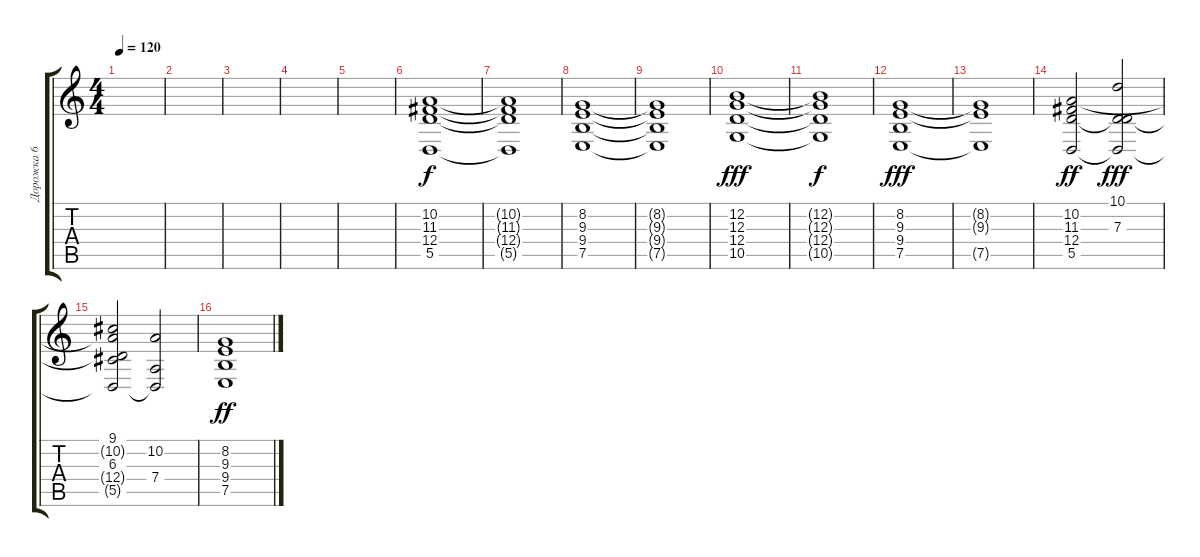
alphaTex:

\track ("Дорожка 6" "Дорожка 6") {instrument acousticgrandpiano}
\staff {score tabs}
\tuning (E4 B3 G3 D3 A2 E2) {hide}
\ts (4 4)
\tempo 120
\clef g2
\ks c
|
|
|
|
|
(10.2 11.3 12.4 5.5).1 |
(10.2{t} 11.3{t} 12.4{t} 5.5{t}).1 |
(8.2 9.3 9.4 7.5).1 |
(8.2{t} 9.3{t} 9.4{t} 7.5{t}).1{dy f} |
(12.2 12.3 12.4 10.5).1{dy fff} |
(12.2{t} 12.3{t} 12.4{t} 10.5{t}).1{dy f} |
(8.2 9.3 9.4 7.5).1{dy fff} |
(8.2{t} 9.3{t} 7.5{t}).1 |
(10.2 11.3 12.4 5.5).2{dy ff} (10.1 7.3 12.4{t} 5.5{t}).2{dy fff} |
(9.1 10.2{t} 6.3 12.4{t} 5.5{t}).2 (10.2 7.4 5.5{t}).2 |
(8.2 9.3 9.4 7.5).1{dy ff}
